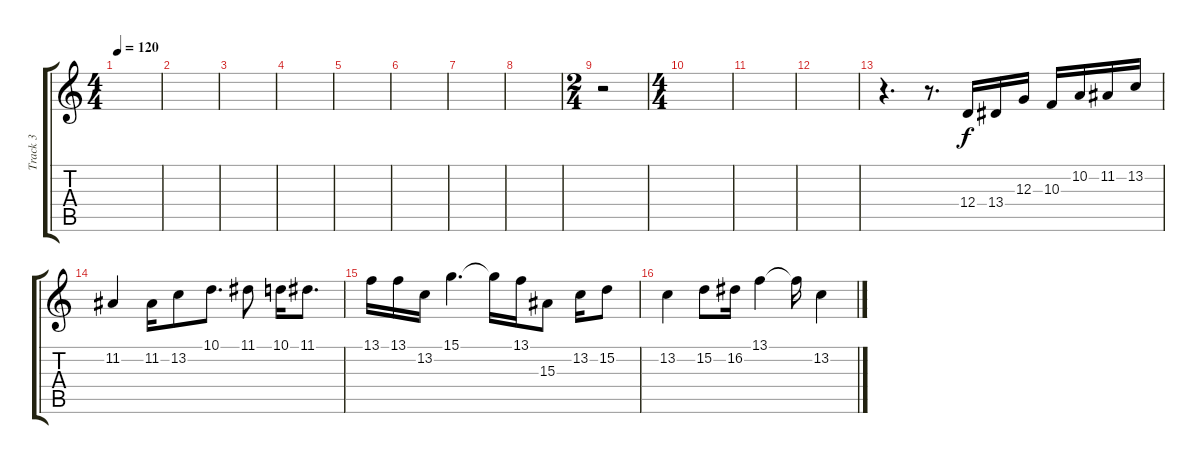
\track ("Track 3" "Track 3") {instrument drawbarorgan}
\staff {score tabs}
\tuning (E4 B3 G3 D3 A2 E2) {hide}
\ts (4 4)
\tempo 120
\clef g2
\ks c
|
|
|
|
|
|
|
|
\ts (2 4)
r.2 |
\ts (4 4)
|
|
|
r.4{d} r.8{d} 12.4.16{instrument frenchhorn} 13.4.16 12.3.16 10.3.16 10.2.16 11.2.16 13.2.16 |
11.2.4 11.2.16 13.2.8 10.1.8{d} 11.1.8 10.1.16 11.1.8{d} |
13.1.16 13.1.16 13.2.16 15.1.4{d} 15.1{t}.16 13.1.16 15.3.8 13.2.16 15.2.8 |
13.2.4 15.2.8 16.2.16 13.1.4 13.1{t}.16 13.2.4
